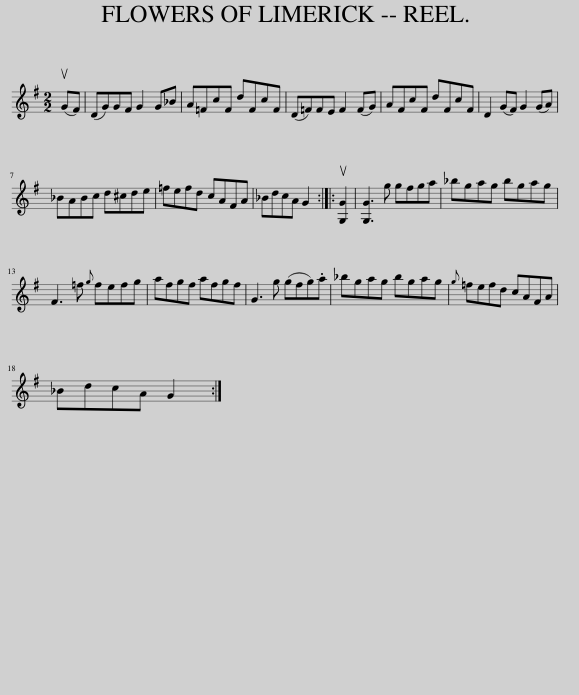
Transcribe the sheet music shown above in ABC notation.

X:1
L:1/8
M:2/2
I:linebreak $
K:G
V:1 treble
V:1
 (uGF) | (DG)GF G2 G_B | A=FcF dFcF | (D=F)FE F2 (FG) | AFcF dFcF | %5
 D2 (GF) G2 (GA) |$ _BABc d^cde | =fefd cAFA | _BdcA G2 :: u[G,G]2 | %10
 [G,G]3 g gfga | _bgag bgag |$ F3 =f{g} fefg | afgf afgf | G3 g (gfg).a | %15
 _bgag bgag |{g} =fefd cAFA |$ _BdcA G2 :| %18
